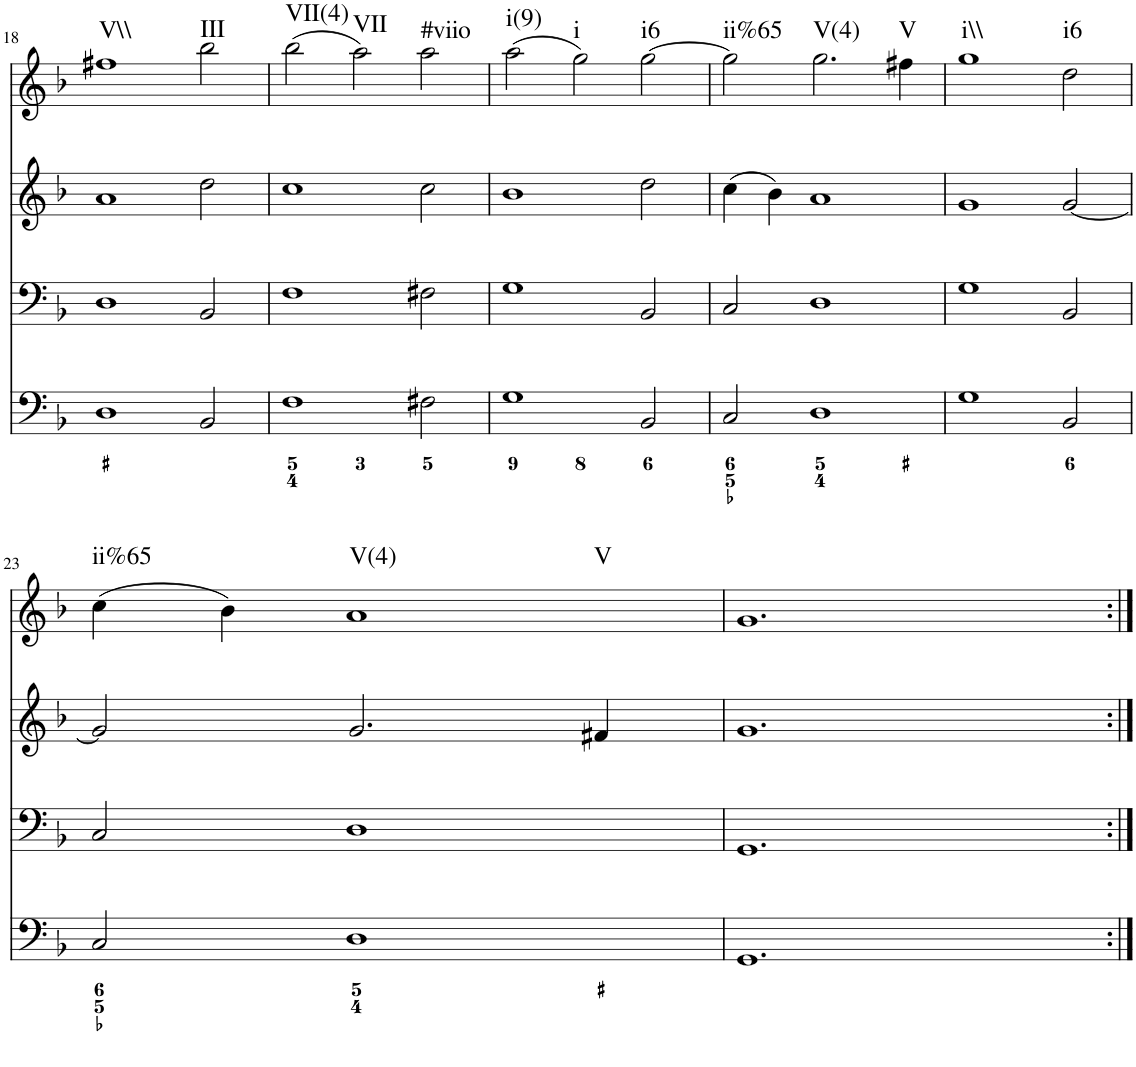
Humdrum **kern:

**kern	**kern	**kern	**kern	**harte
*part4	*part3	*part2	*part1	*part1
*staff4	*staff3	*staff2	*staff1	*
*I"violn	*I"violn	*I"cello	*I"organ	*
!!LO:PB:g=z
*clefF4	*clefF4	*clefG2	*clefG2	*
*k[b-]	*k[b-]	*k[b-]	*k[b-]	*
*d:	*d:	*d:	*d:	*
*M3/2	*M3/2	*M3/2	*M3/2	*
=18	=18	=18	=18	=18
!	!	!	!	!LO:H:kt=V\\
1D	1D	1a	1ff#X	N
!	!	!	!	!LO:H:kt=III
2BB-/	2BB-/	2dd\	2bb-\	N
=19	=19	=19	=19	=19
!	!	!	!	!LO:H:kt=VII(4)
1F	1F	1cc	(2bb-\	N
!	!	!	!	!LO:H:kt=VII
.	.	.	2aa\)	N
!	!	!	!	!LO:H:kt=#viio
2F#X\	2F#X\	2cc\	2aa\	N
=20	=20	=20	=20	=20
!	!	!	!	!LO:H:kt=i(9)
1G	1G	1b-	(2aa\	N
!	!	!	!	!LO:H:kt=i
.	.	.	2gg\)	N
!	!	!	!	!LO:H:kt=i6
2BB-/	2BB-/	2dd\	[2gg\	N
=21	=21	=21	=21	=21
!	!	!	!	!LO:H:kt=ii%65
2C/	2C/	(4cc\	2gg\]	N
.	.	4b-\)	.	.
!	!	!	!	!LO:H:kt=V(4)
1D	1D	1a	2.gg\	N
!	!	!	!	!LO:H:kt=V
.	.	.	4ff#X\	N
=22	=22	=22	=22	=22
!	!	!	!	!LO:H:kt=i\\
1G	1G	1g	1gg	N
!	!	!	!	!LO:H:kt=i6
2BB-/	2BB-/	[2g/	2dd\	N
!!LO:LB:g=z
=23	=23	=23	=23	=23
!	!	!	!	!LO:H:kt=ii%65
2C/	2C/	2g/]	(4cc\	N
.	.	.	4b-\)	.
!	!	!	!	!LO:H:n=1:kt=V(4)
!	!	!	!	!LO:H:n=2:kt=V
1D	1D	2.g/	1a	N N
.	.	4f#X/	.	.
=24	=24	=24	=24	=24
1.GG	1.GG	1.g	1.g	.
=:|!	=:|!	=:|!	=:|!	=:|!
*-	*-	*-	*-	*-
